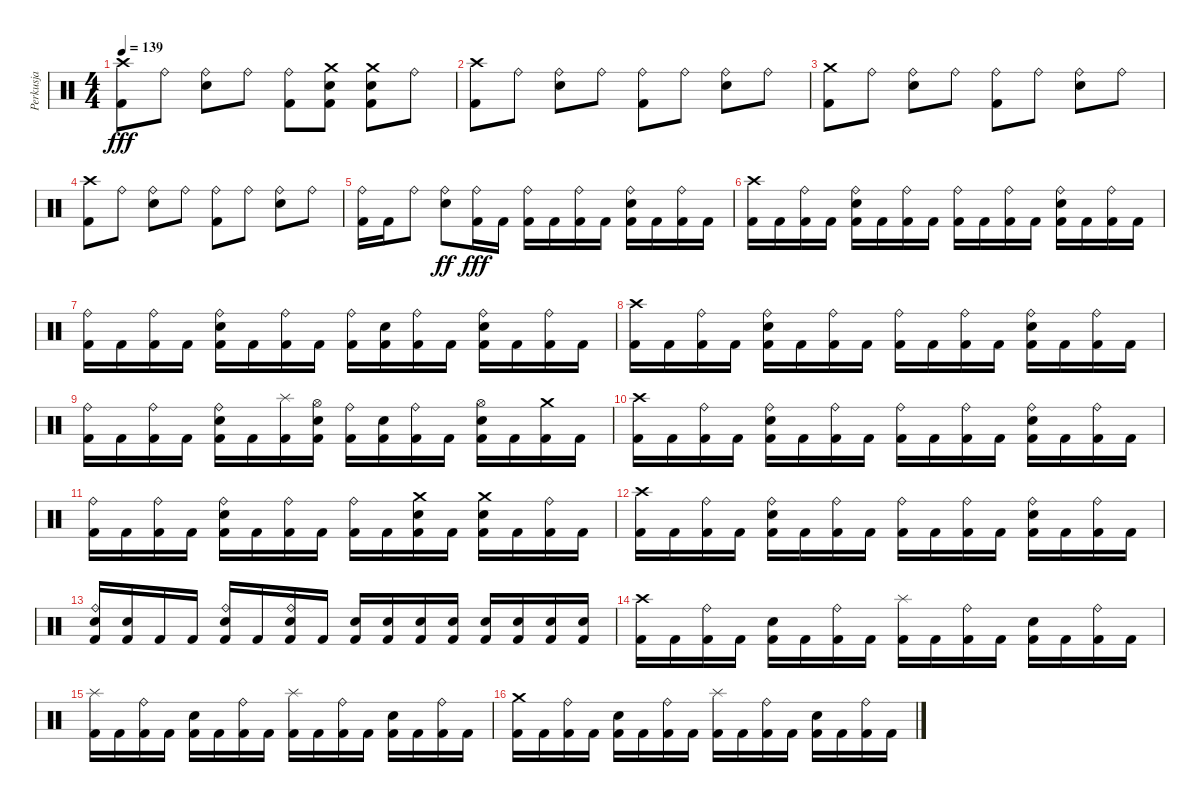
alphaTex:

\track ("Perkusja" "Perkusja") {instrument percussion}
\staff {score}
\articulation defaults
\ts (4 4)
\tempo 139
\clef neutral
\ks c
("Crash high (hit)" "Kick (hit) 2").8{dy fff} "Ride (bell)".8 ("Ride (bell)" "Snare (hit) 2").8 "Ride (bell)".8 ("Ride (bell)" "Kick (hit) 2").8 ("Crash medium (hit)" "Snare (hit) 2" "Kick (hit) 2").8 ("Crash medium (hit)" "Snare (hit) 2" "Kick (hit) 2").8 "Ride (bell)".8 |
("Crash high (hit)" "Kick (hit) 2").8 "Ride (bell)".8 ("Ride (bell)" "Snare (hit) 2").8 "Ride (bell)".8 ("Ride (bell)" "Kick (hit) 2").8 "Ride (bell)".8 ("Ride (bell)" "Snare (hit) 2").8 "Ride (bell)".8 |
("Crash medium (hit)" "Kick (hit) 2").8 "Ride (bell)".8 ("Ride (bell)" "Snare (hit) 2").8 "Ride (bell)".8 ("Ride (bell)" "Kick (hit) 2").8 "Ride (bell)".8 ("Ride (bell)" "Snare (hit) 2").8 "Ride (bell)".8 |
("Crash high (hit)" "Kick (hit) 2").8 "Ride (bell)".8 ("Ride (bell)" "Snare (hit) 2").8 "Ride (bell)".8 ("Ride (bell)" "Kick (hit) 2").8 "Ride (bell)".8 ("Ride (bell)" "Snare (hit) 2").8 "Ride (bell)".8 |
("Ride (bell)" "Kick (hit) 2").16{volume 16} "Kick (hit) 2".16 "Ride (bell)".8 ("Ride (bell)" "Snare (hit) 2").8{dy ff} ("Ride (bell)" "Kick (hit) 2").16{dy fff} "Kick (hit) 2".16 ("Ride (bell)" "Kick (hit) 2").16 "Kick (hit) 2".16 ("Ride (bell)" "Kick (hit) 2").16 "Kick (hit) 2".16 ("Ride (bell)" "Snare (hit) 2" "Kick (hit) 2").16 "Kick (hit) 2".16 ("Ride (bell)" "Kick (hit) 2").16 "Kick (hit) 2".16 |
("Crash high (hit)" "Kick (hit) 2").16{volume 16} "Kick (hit) 2".16 ("Ride (bell)" "Kick (hit) 2").16 "Kick (hit) 2".16 ("Ride (bell)" "Snare (hit) 2" "Kick (hit) 2").16 "Kick (hit) 2".16 ("Ride (bell)" "Kick (hit) 2").16 "Kick (hit) 2".16 ("Ride (bell)" "Kick (hit) 2").16 "Kick (hit) 2".16 ("Ride (bell)" "Kick (hit) 2").16 "Kick (hit) 2".16 ("Ride (bell)" "Snare (hit) 2" "Kick (hit) 2").16 "Kick (hit) 2".16 ("Ride (bell)" "Kick (hit) 2").16 "Kick (hit) 2".16 |
("Ride (bell)" "Kick (hit) 2").16{volume 16} "Kick (hit) 2".16 ("Ride (bell)" "Kick (hit) 2").16 "Kick (hit) 2".16 ("Ride (bell)" "Snare (hit) 2" "Kick (hit) 2").16 "Kick (hit) 2".16 ("Ride (bell)" "Kick (hit) 2").16 "Kick (hit) 2".16 ("Ride (bell)" "Kick (hit) 2").16 ("Snare (hit) 2" "Kick (hit) 2").16 ("Ride (bell)" "Kick (hit) 2").16 "Kick (hit) 2".16 ("Ride (bell)" "Snare (hit) 2" "Kick (hit) 2").16 "Kick (hit) 2".16 ("Ride (bell)" "Kick (hit) 2").16 "Kick (hit) 2".16 |
("Crash high (hit)" "Kick (hit) 2").16{volume 16} "Kick (hit) 2".16 ("Ride (bell)" "Kick (hit) 2").16 "Kick (hit) 2".16 ("Ride (bell)" "Snare (hit) 2" "Kick (hit) 2").16 "Kick (hit) 2".16 ("Ride (bell)" "Kick (hit) 2").16 "Kick (hit) 2".16 ("Ride (bell)" "Kick (hit) 2").16 "Kick (hit) 2".16 ("Ride (bell)" "Kick (hit) 2").16 "Kick (hit) 2".16 ("Ride (bell)" "Snare (hit) 2" "Kick (hit) 2").16 "Kick (hit) 2".16 ("Ride (bell)" "Kick (hit) 2").16 "Kick (hit) 2".16 |
("Ride (bell)" "Kick (hit) 2").16{volume 16} "Kick (hit) 2".16 ("Ride (bell)" "Kick (hit) 2").16 "Kick (hit) 2".16 ("Ride (bell)" "Snare (hit) 2" "Kick (hit) 2").16 "Kick (hit) 2".16 ("Splash (hit)" "Kick (hit) 2").16 ("Hi-Hat (open)" "Snare (hit) 2" "Kick (hit) 2").16 ("Ride (bell)" "Kick (hit) 2").16 ("Snare (hit) 2" "Kick (hit) 2").16 ("Ride (bell)" "Kick (hit) 2").16 "Kick (hit) 2".16 ("Hi-Hat (open)" "Snare (hit) 2" "Kick (hit) 2").16 "Kick (hit) 2".16 ("Crash medium (hit)" "Kick (hit) 2").16 "Kick (hit) 2".16 |
("Crash high (hit)" "Kick (hit) 2").16{volume 16} "Kick (hit) 2".16 ("Ride (bell)" "Kick (hit) 2").16 "Kick (hit) 2".16 ("Ride (bell)" "Snare (hit) 2" "Kick (hit) 2").16 "Kick (hit) 2".16 ("Ride (bell)" "Kick (hit) 2").16 "Kick (hit) 2".16 ("Ride (bell)" "Kick (hit) 2").16 "Kick (hit) 2".16 ("Ride (bell)" "Kick (hit) 2").16 "Kick (hit) 2".16 ("Ride (bell)" "Snare (hit) 2" "Kick (hit) 2").16 "Kick (hit) 2".16 ("Ride (bell)" "Kick (hit) 2").16 "Kick (hit) 2".16 |
("Ride (bell)" "Kick (hit) 2").16{volume 16} "Kick (hit) 2".16 ("Ride (bell)" "Kick (hit) 2").16 "Kick (hit) 2".16 ("Ride (bell)" "Snare (hit) 2" "Kick (hit) 2").16 "Kick (hit) 2".16 ("Ride (bell)" "Kick (hit) 2").16 "Kick (hit) 2".16 ("Ride (bell)" "Kick (hit) 2").16 "Kick (hit) 2".16 ("Crash medium (hit)" "Snare (hit) 2" "Kick (hit) 2").16 "Kick (hit) 2".16 ("Crash medium (hit)" "Snare (hit) 2" "Kick (hit) 2").16 "Kick (hit) 2".16 ("Ride (bell)" "Kick (hit) 2").16 "Kick (hit) 2".16 |
("Crash high (hit)" "Kick (hit) 2").16{volume 16} "Kick (hit) 2".16 ("Ride (bell)" "Kick (hit) 2").16 "Kick (hit) 2".16 ("Ride (bell)" "Snare (hit) 2" "Kick (hit) 2").16 "Kick (hit) 2".16 ("Ride (bell)" "Kick (hit) 2").16 "Kick (hit) 2".16 ("Ride (bell)" "Kick (hit) 2").16 "Kick (hit) 2".16 ("Ride (bell)" "Kick (hit) 2").16 "Kick (hit) 2".16 ("Ride (bell)" "Snare (hit) 2" "Kick (hit) 2").16 "Kick (hit) 2".16 ("Ride (bell)" "Kick (hit) 2").16 "Kick (hit) 2".16 |
("Ride (bell)" "Snare (hit) 2" "Kick (hit) 2").16{volume 16} ("Snare (hit) 2" "Kick (hit) 2").16 "Kick (hit) 2".16 "Kick (hit) 2".16 ("Ride (bell)" "Snare (hit) 2" "Kick (hit) 2").16 "Kick (hit) 2".16 ("Ride (bell)" "Snare (hit) 2" "Kick (hit) 2").16 "Kick (hit) 2".16 ("Snare (hit) 2" "Kick (hit) 2").16 ("Snare (hit) 2" "Kick (hit) 2").16 ("Snare (hit) 2" "Kick (hit) 2").16 ("Snare (hit) 2" "Kick (hit) 2").16 ("Snare (hit) 2" "Kick (hit) 2").16 ("Snare (hit) 2" "Kick (hit) 2").16 ("Snare (hit) 2" "Kick (hit) 2").16 ("Snare (hit) 2" "Kick (hit) 2").16 |
("Crash high (hit)" "Kick (hit) 2").16{volume 16} "Kick (hit) 2".16 ("Ride (bell)" "Kick (hit) 2").16 "Kick (hit) 2".16 ("Snare (hit) 2" "Kick (hit) 2").16 "Kick (hit) 2".16 ("Ride (bell)" "Kick (hit) 2").16 "Kick (hit) 2".16 ("Splash (hit)" "Kick (hit) 2").16 "Kick (hit) 2".16 ("Ride (bell)" "Kick (hit) 2").16 "Kick (hit) 2".16 ("Snare (hit) 2" "Kick (hit) 2").16 "Kick (hit) 2".16 ("Ride (bell)" "Kick (hit) 2").16 "Kick (hit) 2".16 |
("Splash (hit)" "Kick (hit) 2").16{volume 16} "Kick (hit) 2".16 ("Ride (bell)" "Kick (hit) 2").16 "Kick (hit) 2".16 ("Snare (hit) 2" "Kick (hit) 2").16 "Kick (hit) 2".16 ("Ride (bell)" "Kick (hit) 2").16 "Kick (hit) 2".16 ("Splash (hit)" "Kick (hit) 2").16 "Kick (hit) 2".16 ("Ride (bell)" "Kick (hit) 2").16 "Kick (hit) 2".16 ("Snare (hit) 2" "Kick (hit) 2").16 "Kick (hit) 2".16 ("Ride (bell)" "Kick (hit) 2").16 "Kick (hit) 2".16 |
("Crash medium (hit)" "Kick (hit) 2").16{volume 16} "Kick (hit) 2".16 ("Ride (bell)" "Kick (hit) 2").16 "Kick (hit) 2".16 ("Snare (hit) 2" "Kick (hit) 2").16 "Kick (hit) 2".16 ("Ride (bell)" "Kick (hit) 2").16 "Kick (hit) 2".16 ("Splash (hit)" "Kick (hit) 2").16 "Kick (hit) 2".16 ("Ride (bell)" "Kick (hit) 2").16 "Kick (hit) 2".16 ("Snare (hit) 2" "Kick (hit) 2").16 "Kick (hit) 2".16 ("Ride (bell)" "Kick (hit) 2").16 "Kick (hit) 2".16
